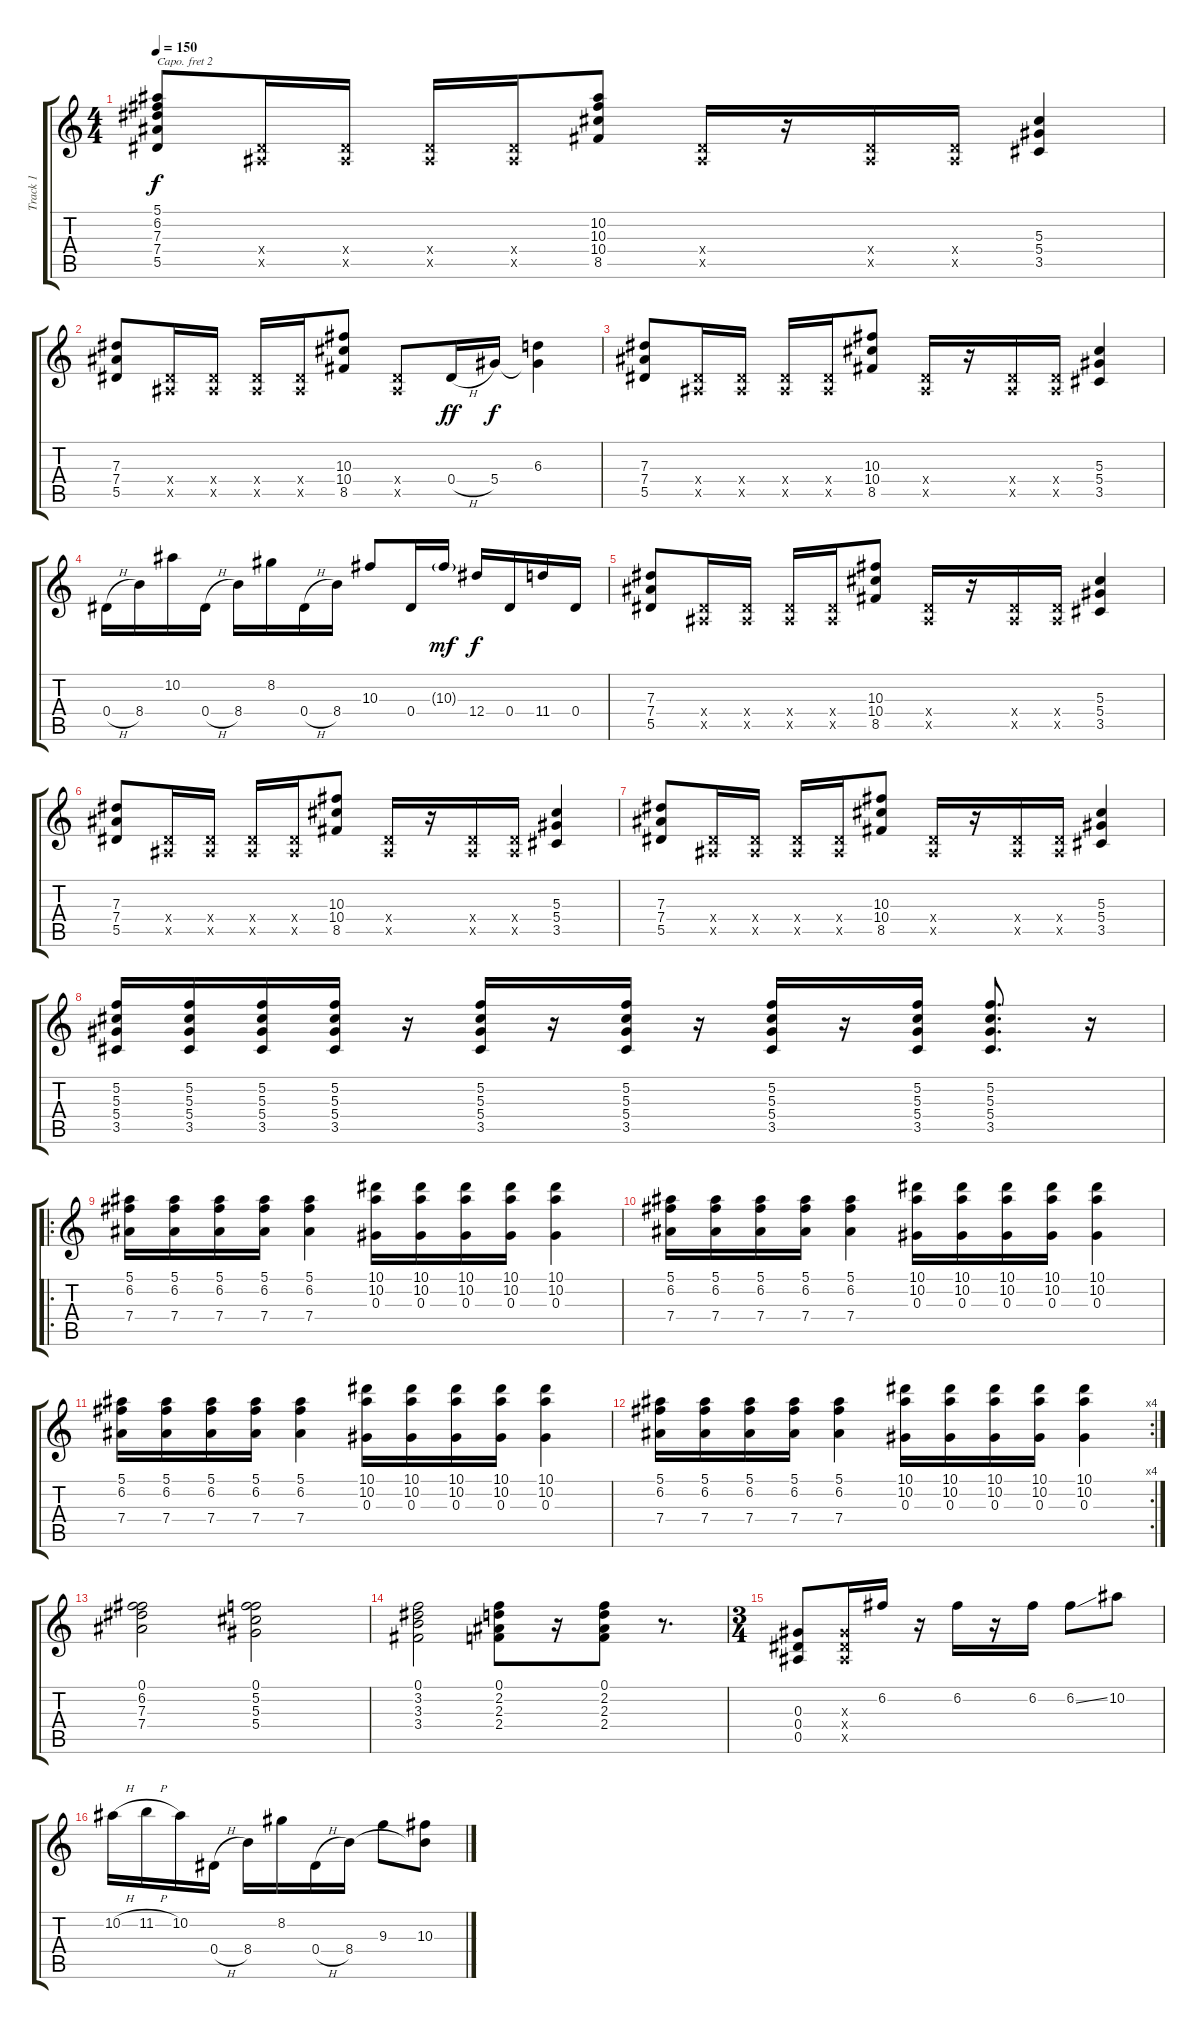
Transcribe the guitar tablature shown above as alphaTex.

\track ("Track 1" "Track 1") {instrument acousticguitarsteel}
\staff {score tabs}
\capo 2
\tuning (Eb4 Bb3 Gb3 Db3 Ab2 Eb2) {hide}
\ts (4 4)
\tempo 150
\clef g2
\ks c
(5.1 6.2 7.3 7.4 5.5).8{dy f} (0.4{x} 0.5{x}).16 (0.4{x} 0.5{x}).16 (0.4{x} 0.5{x}).16 (0.4{x} 0.5{x}).16 (10.2 10.3 10.4 8.5).8 (0.4{x} 0.5{x}).16 r.16 (0.4{x} 0.5{x}).16 (0.4{x} 0.5{x}).16 (5.3 5.4 3.5).4 |
(7.3 7.4 5.5).8 (0.4{x} 0.5{x}).16 (0.4{x} 0.5{x}).16 (0.4{x} 0.5{x}).16 (0.4{x} 0.5{x}).16 (10.3 10.4 8.5).8 (0.4{x} 0.5{x}).8 0.4{h}.16{dy ff} 5.4.16{dy f} (6.3 5.4{t}).4 |
(7.3 7.4 5.5).8 (0.4{x} 0.5{x}).16 (0.4{x} 0.5{x}).16 (0.4{x} 0.5{x}).16 (0.4{x} 0.5{x}).16 (10.3 10.4 8.5).8 (0.4{x} 0.5{x}).16 r.16 (0.4{x} 0.5{x}).16 (0.4{x} 0.5{x}).16 (5.3 5.4 3.5).4 |
0.4{h}.16 8.4.16 10.2.16 0.4{h}.16 8.4.16 8.2.16 0.4{h}.16 8.4.16 10.3.8 0.4.16 10.3{g}.16{dy mf} 12.4.16{dy f} 0.4.16 11.4.16 0.4.16 |
(7.3 7.4 5.5).8 (0.4{x} 0.5{x}).16 (0.4{x} 0.5{x}).16 (0.4{x} 0.5{x}).16 (0.4{x} 0.5{x}).16 (10.3 10.4 8.5).8 (0.4{x} 0.5{x}).16 r.16 (0.4{x} 0.5{x}).16 (0.4{x} 0.5{x}).16 (5.3 5.4 3.5).4 |
(7.3 7.4 5.5).8 (0.4{x} 0.5{x}).16 (0.4{x} 0.5{x}).16 (0.4{x} 0.5{x}).16 (0.4{x} 0.5{x}).16 (10.3 10.4 8.5).8 (0.4{x} 0.5{x}).16 r.16 (0.4{x} 0.5{x}).16 (0.4{x} 0.5{x}).16 (5.3 5.4 3.5).4 |
(7.3 7.4 5.5).8 (0.4{x} 0.5{x}).16 (0.4{x} 0.5{x}).16 (0.4{x} 0.5{x}).16 (0.4{x} 0.5{x}).16 (10.3 10.4 8.5).8 (0.4{x} 0.5{x}).16 r.16 (0.4{x} 0.5{x}).16 (0.4{x} 0.5{x}).16 (5.3 5.4 3.5).4 |
(5.2 5.3 5.4 3.5).16 (5.2 5.3 5.4 3.5).16 (5.2 5.3 5.4 3.5).16 (5.2 5.3 5.4 3.5).16 r.16 (5.2 5.3 5.4 3.5).16 r.16 (5.2 5.3 5.4 3.5).16 r.16 (5.2 5.3 5.4 3.5).16 r.16 (5.2 5.3 5.4 3.5).16 (5.2 5.3 5.4 3.5).8{d} r.16 |
\ro
(5.1 6.2 7.4).16 (5.1 6.2 7.4).16 (5.1 6.2 7.4).16 (5.1 6.2 7.4).16 (5.1 6.2 7.4).4 (10.1 10.2 0.3).16 (10.1 10.2 0.3).16 (10.1 10.2 0.3).16 (10.1 10.2 0.3).16 (10.1 10.2 0.3).4 |
(5.1 6.2 7.4).16 (5.1 6.2 7.4).16 (5.1 6.2 7.4).16 (5.1 6.2 7.4).16 (5.1 6.2 7.4).4 (10.1 10.2 0.3).16 (10.1 10.2 0.3).16 (10.1 10.2 0.3).16 (10.1 10.2 0.3).16 (10.1 10.2 0.3).4 |
(5.1 6.2 7.4).16 (5.1 6.2 7.4).16 (5.1 6.2 7.4).16 (5.1 6.2 7.4).16 (5.1 6.2 7.4).4 (10.1 10.2 0.3).16 (10.1 10.2 0.3).16 (10.1 10.2 0.3).16 (10.1 10.2 0.3).16 (10.1 10.2 0.3).4 |
\rc 4
(5.1 6.2 7.4).16 (5.1 6.2 7.4).16 (5.1 6.2 7.4).16 (5.1 6.2 7.4).16 (5.1 6.2 7.4).4 (10.1 10.2 0.3).16 (10.1 10.2 0.3).16 (10.1 10.2 0.3).16 (10.1 10.2 0.3).16 (10.1 10.2 0.3).4 |
(0.1 6.2 7.3 7.4).2 (0.1 5.2 5.3 5.4).2 |
(0.1 3.2 3.3 3.4).2 (0.1 2.2 2.3 2.4).8 r.16 (0.1 2.2 2.3 2.4).8 r.8{d} |
\ts (3 4)
(0.3 0.4 0.5).8 (0.3{x} 0.4{x} 0.5{x}).16 6.2.16 r.16 6.2.16 r.16 6.2.16 6.2{ss}.8 10.2.8 |
10.2{h}.16 11.2{h}.16 10.2.16 0.4{h}.16 8.4.16 8.2.16 0.4{h}.16 8.4.16 9.3.8 (10.3 8.4{t}).8
